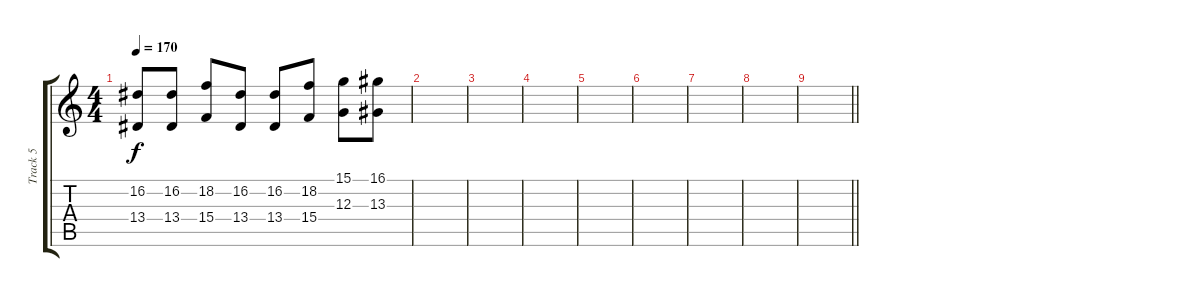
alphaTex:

\track ("Track 5" "Track 5") {instrument stringensemble1}
\staff {score tabs}
\tuning (E4 B3 G3 D3 A2 E2) {hide}
\ts (4 4)
\tempo 170
\clef g2
\ks c
(16.2 13.4).8{dy f} (16.2 13.4).8 (18.2 15.4).8 (16.2 13.4).8 (16.2 13.4).8 (18.2 15.4).8 (15.1 12.3).8 (16.1 13.3).8 |
|
|
|
|
|
|
|
\barLineRight lightlight
